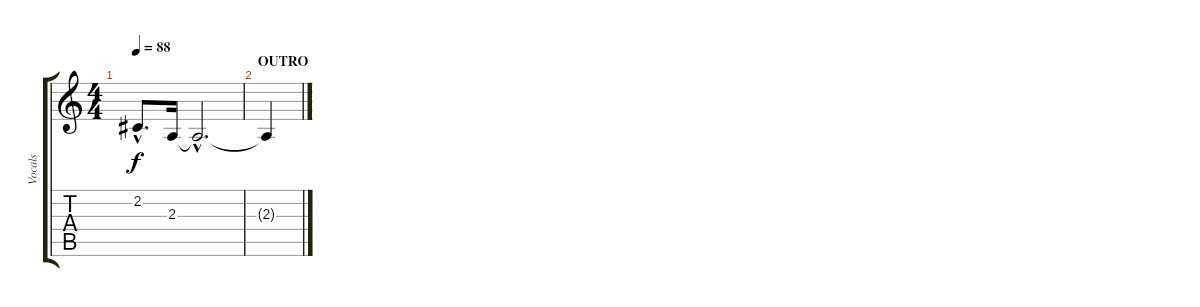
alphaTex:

\track ("Vocals" "Vocals") {instrument clarinet}
\staff {score tabs}
\tuning (E4 B3 G3 D3 A2 E2) {hide}
\ts (4 4)
\tempo 88
\clef g2
\ks c
2.2{hac}.8{d dy f} 2.3.16 2.3{hac t}.2{d} |
\section ("" "OUTRO")
2.3{t}.4
